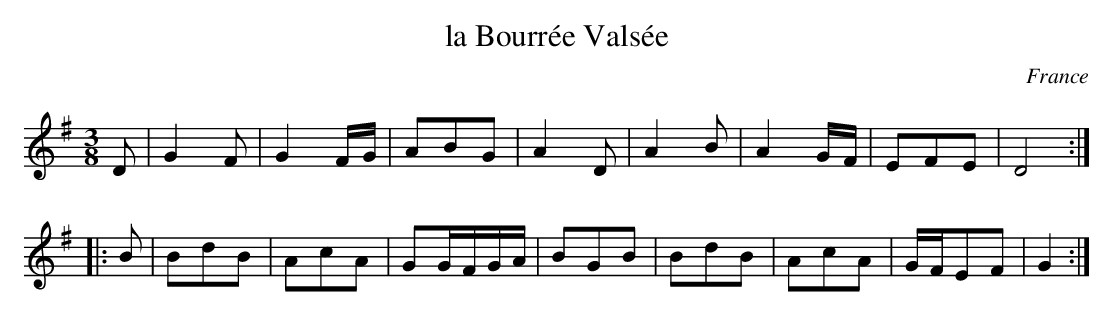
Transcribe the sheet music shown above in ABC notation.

X:1
T:la Bourrée Valsée
L:1/8
M:3/8
O:France
K:G major
D| G2F| G2F/G/| ABG| A2D| A2B| A2G/F/| EFE| D4 ::
B| BdB| AcA| GG/F/G/A/| BGB| BdB| AcA| G/F/EF| G2:|
